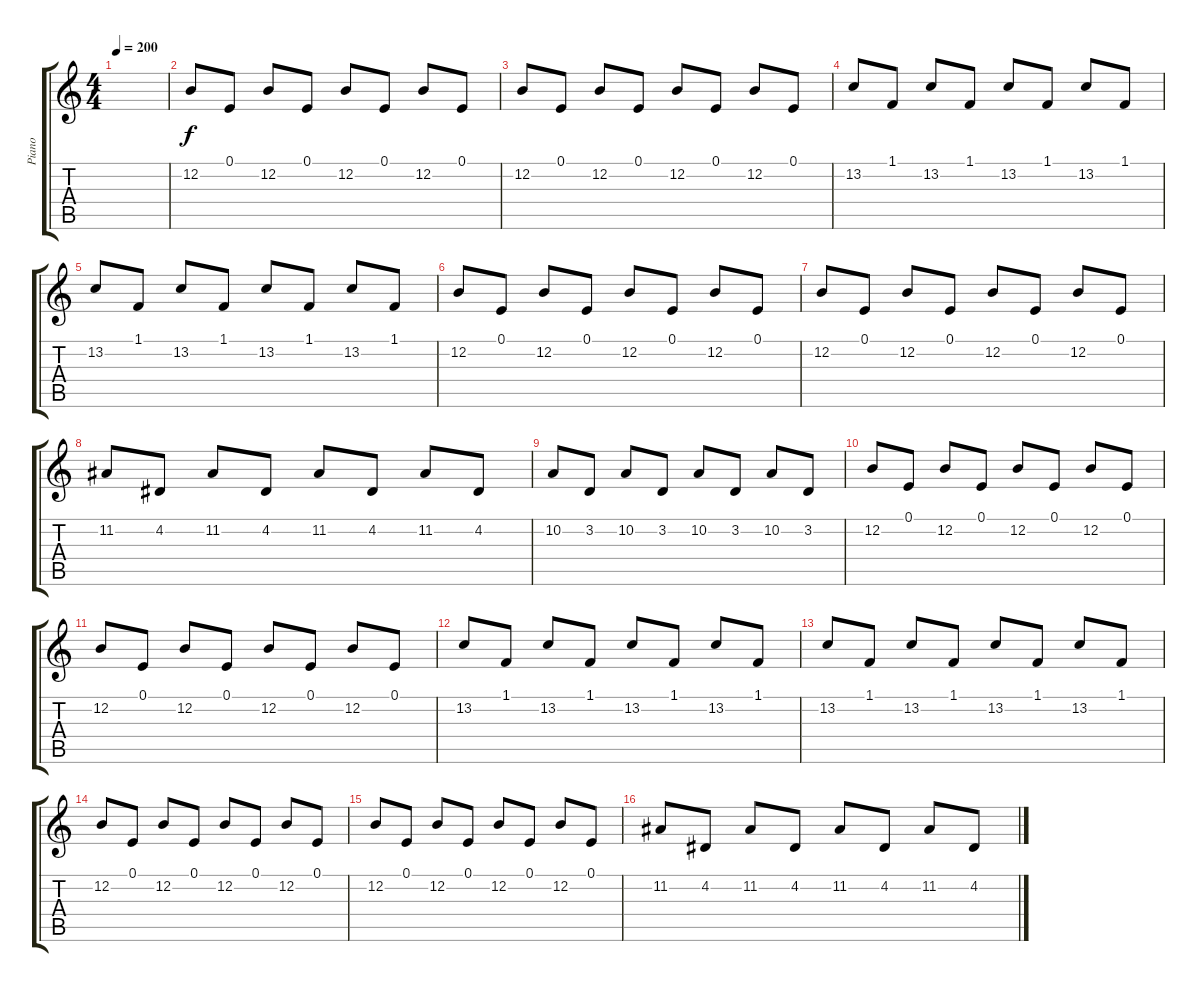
\track ("Piano" "Piano") {instrument electricgrandpiano}
\staff {score tabs}
\tuning (E4 B3 G3 D3 A2 E2) {hide}
\ts (4 4)
\tempo 200
\clef g2
\ks c
|
12.2.8 0.1.8 12.2.8 0.1.8 12.2.8 0.1.8 12.2.8 0.1.8 |
12.2.8 0.1.8 12.2.8 0.1.8 12.2.8 0.1.8 12.2.8 0.1.8 |
13.2.8 1.1.8 13.2.8 1.1.8 13.2.8 1.1.8 13.2.8 1.1.8 |
13.2.8 1.1.8 13.2.8 1.1.8 13.2.8 1.1.8 13.2.8 1.1.8 |
12.2.8 0.1.8 12.2.8 0.1.8 12.2.8 0.1.8 12.2.8 0.1.8 |
12.2.8 0.1.8 12.2.8 0.1.8 12.2.8 0.1.8 12.2.8 0.1.8 |
11.2.8 4.2.8 11.2.8 4.2.8 11.2.8 4.2.8 11.2.8 4.2.8 |
10.2.8 3.2.8 10.2.8 3.2.8 10.2.8 3.2.8 10.2.8 3.2.8 |
12.2.8 0.1.8 12.2.8 0.1.8 12.2.8 0.1.8 12.2.8 0.1.8 |
12.2.8 0.1.8 12.2.8 0.1.8 12.2.8 0.1.8 12.2.8 0.1.8 |
13.2.8 1.1.8 13.2.8 1.1.8 13.2.8 1.1.8 13.2.8 1.1.8 |
13.2.8 1.1.8 13.2.8 1.1.8 13.2.8 1.1.8 13.2.8 1.1.8 |
12.2.8 0.1.8 12.2.8 0.1.8 12.2.8 0.1.8 12.2.8 0.1.8 |
12.2.8 0.1.8 12.2.8 0.1.8 12.2.8 0.1.8 12.2.8 0.1.8 |
11.2.8 4.2.8 11.2.8 4.2.8 11.2.8 4.2.8 11.2.8 4.2.8
